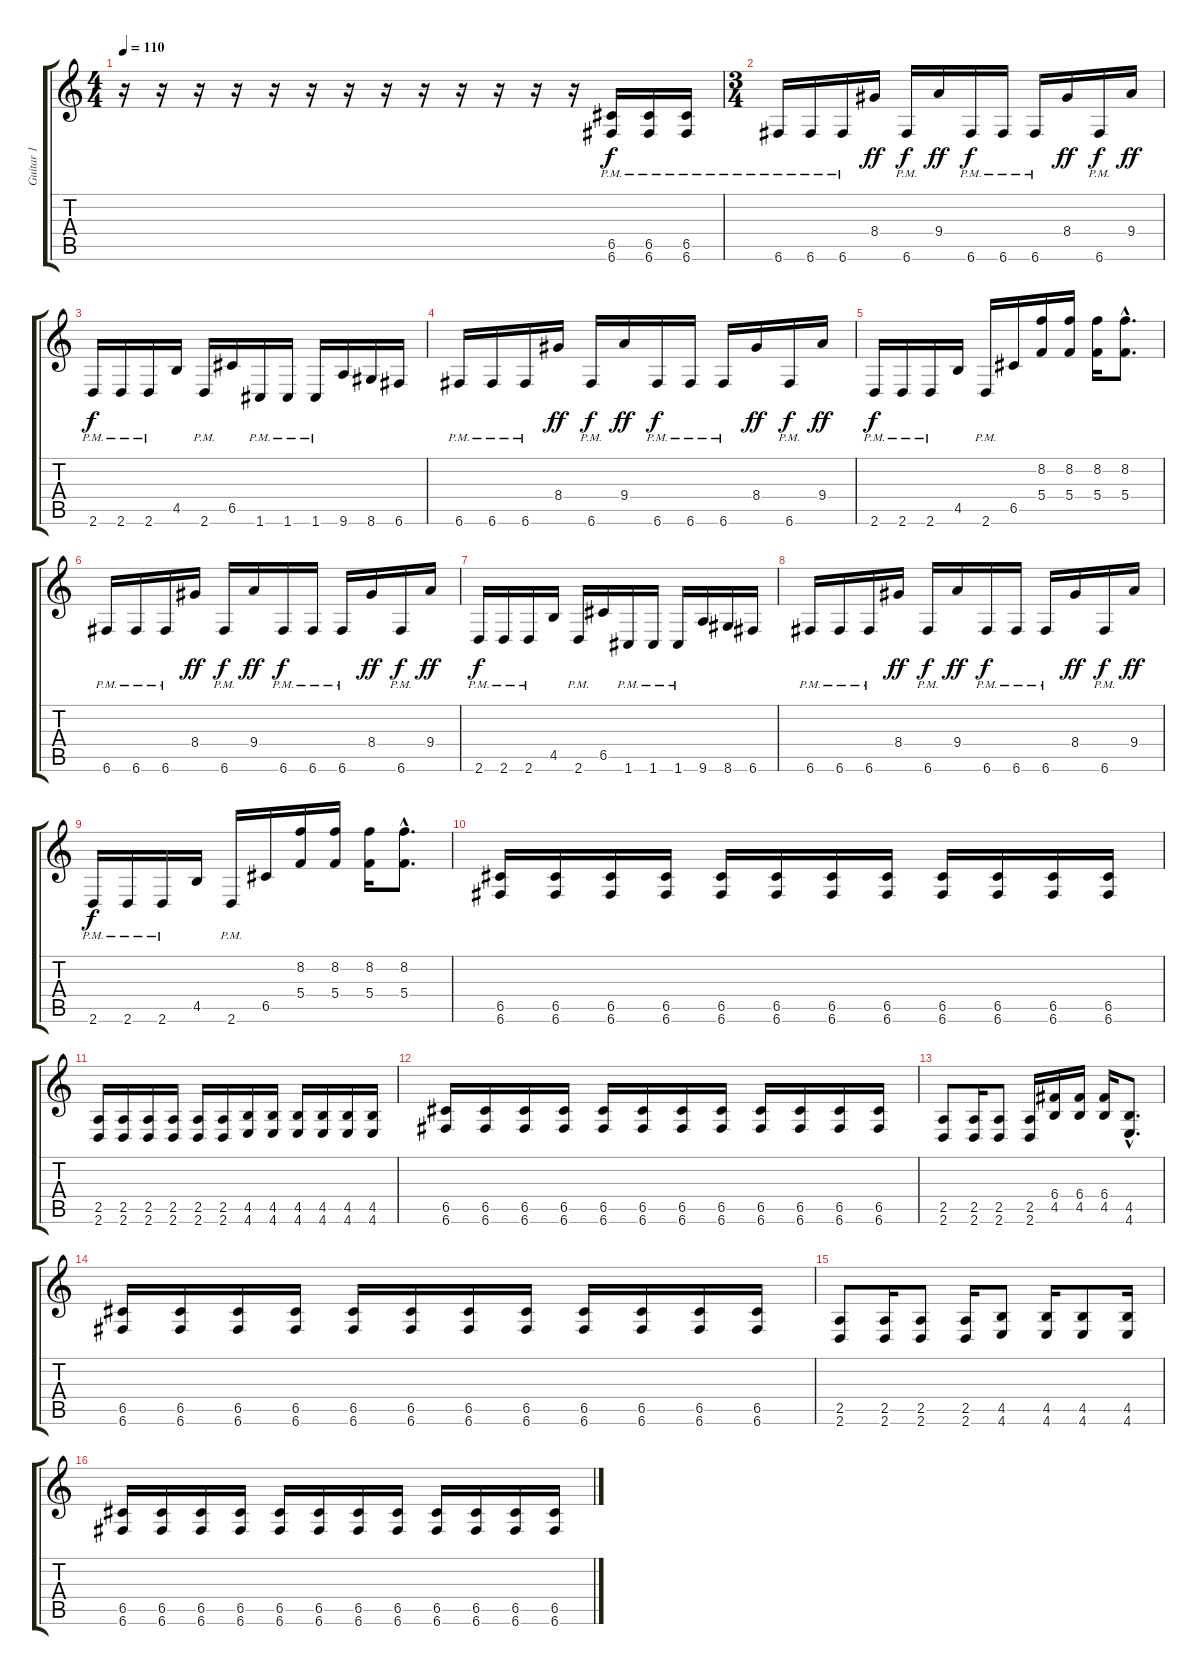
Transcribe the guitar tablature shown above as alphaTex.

\track ("Guitar 1" "Guitar 1") {instrument distortionguitar}
\staff {score tabs}
\tuning (D4 A3 F3 C3 G2 C2) {hide}
\ts (4 4)
\tempo 110
\clef g2
\ks c
r.16{dy f instrument distortionguitar} r.16 r.16 r.16 r.16 r.16 r.16 r.16 r.16 r.16 r.16 r.16 r.16 (6.5{pm} 6.6{pm}).16 (6.5{pm} 6.6{pm}).16 (6.5{pm} 6.6{pm}).16 |
\ts (3 4)
6.6{pm}.16 6.6{pm}.16 6.6{pm}.16 8.4.16{dy ff} 6.6{pm}.16{dy f} 9.4.16{dy ff} 6.6{pm}.16{dy f} 6.6{pm}.16 6.6{pm}.16 8.4.16{dy ff} 6.6{pm}.16{dy f} 9.4.16{dy ff} |
2.6{pm}.16{dy f} 2.6{pm}.16 2.6{pm}.16 4.5.16 2.6{pm}.16 6.5.16 1.6{pm}.16 1.6{pm}.16 1.6{pm}.16 9.6.16 8.6.16 6.6.16 |
6.6{pm}.16 6.6{pm}.16 6.6{pm}.16 8.4.16{dy ff} 6.6{pm}.16{dy f} 9.4.16{dy ff} 6.6{pm}.16{dy f} 6.6{pm}.16 6.6{pm}.16 8.4.16{dy ff} 6.6{pm}.16{dy f} 9.4.16{dy ff} |
2.6{pm}.16{dy f} 2.6{pm}.16 2.6{pm}.16 4.5.16 2.6{pm}.16 6.5.16 (8.2 5.4).16 (8.2 5.4).16 (8.2 5.4).16 (8.2{hac} 5.4{hac}).8{d} |
6.6{pm}.16 6.6{pm}.16 6.6{pm}.16 8.4.16{dy ff} 6.6{pm}.16{dy f} 9.4.16{dy ff} 6.6{pm}.16{dy f} 6.6{pm}.16 6.6{pm}.16 8.4.16{dy ff} 6.6{pm}.16{dy f} 9.4.16{dy ff} |
2.6{pm}.16{dy f} 2.6{pm}.16 2.6{pm}.16 4.5.16 2.6{pm}.16 6.5.16 1.6{pm}.16 1.6{pm}.16 1.6{pm}.16 9.6.16 8.6.16 6.6.16 |
6.6{pm}.16 6.6{pm}.16 6.6{pm}.16 8.4.16{dy ff} 6.6{pm}.16{dy f} 9.4.16{dy ff} 6.6{pm}.16{dy f} 6.6{pm}.16 6.6{pm}.16 8.4.16{dy ff} 6.6{pm}.16{dy f} 9.4.16{dy ff} |
2.6{pm}.16{dy f} 2.6{pm}.16 2.6{pm}.16 4.5.16 2.6{pm}.16 6.5.16 (8.2 5.4).16 (8.2 5.4).16 (8.2 5.4).16 (8.2{hac} 5.4{hac}).8{d} |
(6.5 6.6).16 (6.5 6.6).16 (6.5 6.6).16 (6.5 6.6).16 (6.5 6.6).16 (6.5 6.6).16 (6.5 6.6).16 (6.5 6.6).16 (6.5 6.6).16 (6.5 6.6).16 (6.5 6.6).16 (6.5 6.6).16 |
(2.5 2.6).16 (2.5 2.6).16 (2.5 2.6).16 (2.5 2.6).16 (2.5 2.6).16 (2.5 2.6).16 (4.5 4.6).16 (4.5 4.6).16 (4.5 4.6).16 (4.5 4.6).16 (4.5 4.6).16 (4.5 4.6).16 |
(6.5 6.6).16 (6.5 6.6).16 (6.5 6.6).16 (6.5 6.6).16 (6.5 6.6).16 (6.5 6.6).16 (6.5 6.6).16 (6.5 6.6).16 (6.5 6.6).16 (6.5 6.6).16 (6.5 6.6).16 (6.5 6.6).16 |
(2.5 2.6).8 (2.5 2.6).16 (2.5 2.6).8 (2.5 2.6).16 (6.4 4.5).16 (6.4 4.5).16 (6.4 4.5).16 (4.5{hac} 4.6{hac}).8{d} |
(6.5 6.6).16 (6.5 6.6).16 (6.5 6.6).16 (6.5 6.6).16 (6.5 6.6).16 (6.5 6.6).16 (6.5 6.6).16 (6.5 6.6).16 (6.5 6.6).16 (6.5 6.6).16 (6.5 6.6).16 (6.5 6.6).16 |
(2.5 2.6).8 (2.5 2.6).16 (2.5 2.6).8 (2.5 2.6).16 (4.5 4.6).8 (4.5 4.6).16 (4.5 4.6).8 (4.5 4.6).16 |
(6.5 6.6).16 (6.5 6.6).16 (6.5 6.6).16 (6.5 6.6).16 (6.5 6.6).16 (6.5 6.6).16 (6.5 6.6).16 (6.5 6.6).16 (6.5 6.6).16 (6.5 6.6).16 (6.5 6.6).16 (6.5 6.6).16
